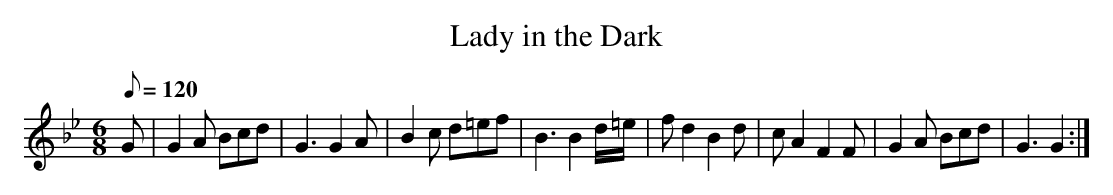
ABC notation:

X:1
T:Lady in the Dark
M:6/8
L:1/8
Q:120
K:Gm
G| G2 A Bcd| G3 G2 A|B2 c d=ef| B3 B2 d/2=e/2| f d2 B2 d| c A2 F2 F| G2A Bcd| G3 G2:|
